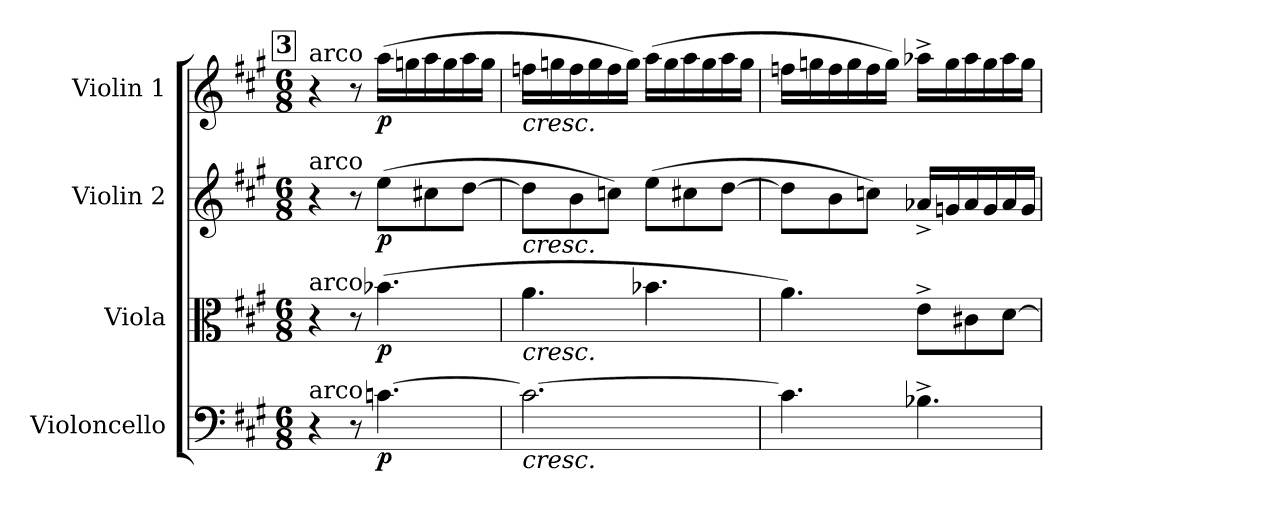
**kern	**dynam	**kern	**dynam	**kern	**dynam	**kern	**dynam
*part4	*part4	*part3	*part3	*part2	*part2	*part1	*part1
*staff4	*staff4	*staff3	*staff3	*staff2	*staff2	*staff1	*staff1
*I"Violoncello	*	*I"Viola	*	*I"Violin 2	*	*I"Violin 1	*
*I'Vc	*	*I'Vla	*	*I'Vln	*	*I'Vln	*
*clefF4	*	*clefC3	*	*clefG2	*	*clefG2	*
*k[f#c#g#]	*	*k[f#c#g#]	*	*k[f#c#g#]	*	*k[f#c#g#]	*
*M6/8	*	*M6/8	*	*M6/8	*	*M6/8	*
!!LO:REH:place=s1:a:B:cj:fs=14:t=3
=33	=33	=33	=33	=33	=33	=33	=33
!	!	!	!	!	!	!LO:TX:a:t=arco	!
!	!	!	!	!LO:TX:a:t=arco	!	!	!
!	!	!LO:TX:a:t=arco	!	!	!	!	!
!LO:TX:a:t=arco	!	!	!	!	!	!	!
4r	.	4r	.	4r	.	4r	.
8r	.	8r	.	8r	.	8r	.
!	!LO:DY:b	!	!LO:DY:b	!	!LO:DY:b	!	!LO:DY:b
[4.cn\	p	(4.b-X\	p	(8ee\L	p	(16aa\LL	p
.	.	.	.	.	.	16ggn\	.
.	.	.	.	8cc#X\	.	16aa\	.
.	.	.	.	.	.	16gg\	.
.	.	.	.	[8dd\J	.	16aa\	.
.	.	.	.	.	.	16gg\JJ	.
=34	=34	=34	=34	=34	=34	=34	=34
!	!	!	!	!	!	!LO:TX:b:i:t=cresc.	!
!	!	!	!	!LO:TX:b:i:t=cresc.	!	!	!
!	!	!LO:TX:b:i:t=cresc.	!	!	!	!	!
!LO:TX:b:i:t=cresc.	!	!	!	!	!	!	!
2.c\_	.	4.a\	.	8dd\L]	.	16ffn\LL	.
.	.	.	.	.	.	16ggn\	.
.	.	.	.	8b\	.	16ff\	.
.	.	.	.	.	.	16gg\	.
.	.	.	.	8ccn\J)	.	16ff\	.
.	.	.	.	.	.	16gg\JJ)	.
.	.	4.b-X\	.	(8ee\L	.	(16aa\LL	.
.	.	.	.	.	.	16gg\	.
.	.	.	.	8cc#X\	.	16aa\	.
.	.	.	.	.	.	16gg\	.
.	.	.	.	[8dd\J	.	16aa\	.
.	.	.	.	.	.	16gg\JJ	.
!!LO:LB:g=z
=35	=35	=35	=35	=35	=35	=35	=35
4.c\]	.	4.a\)	.	8dd\L]	.	16ffn\LL	.
.	.	.	.	.	.	16ggn\	.
.	.	.	.	8b\	.	16ff\	.
.	.	.	.	.	.	16gg\	.
.	.	.	.	8ccn\J)	.	16ff\	.
.	.	.	.	.	.	16gg\JJ)	.
4.B-X^\	.	8e^\L	.	16a-X^/LL	.	16aa-X^\LL	.
.	.	.	.	16gn/	.	16gg\	.
.	.	8c#X\	.	16a-/	.	16aa-\	.
.	.	.	.	16g/	.	16gg\	.
.	.	[8d\J	.	16a-/	.	16aa-\	.
.	.	.	.	16g/JJ	.	16gg\JJ	.
=	=	=	=	=	=	=	=
*-	*-	*-	*-	*-	*-	*-	*-
